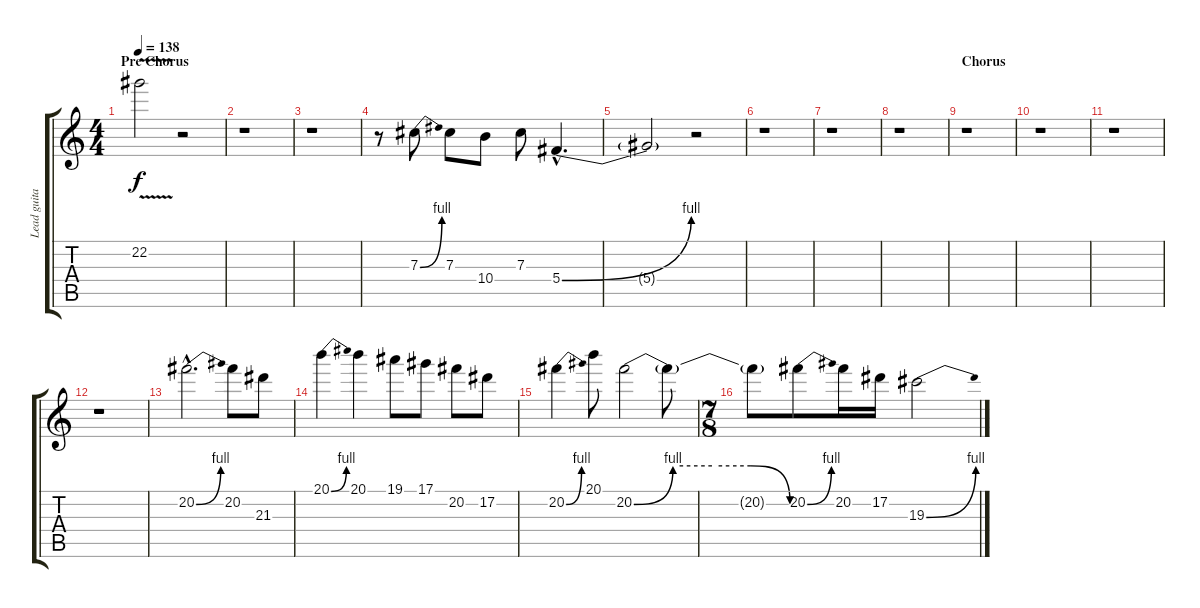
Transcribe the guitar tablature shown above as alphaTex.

\track ("Lead guitar" "Lead guita") {instrument distortionguitar}
\staff {score tabs}
\tuning (Eb4 Bb3 Gb3 Db3 Ab2 Eb2) {hide}
\ts (4 4)
\section ("" "Pre Chorus")
\tempo 138
\clef g2
\ks c
22.2{v}.2{dy f} r.2 |
r.1 |
r.1 |
r.8 7.3{be (bend 0 0 60 4)}.8 7.3.8 10.4.8 7.3.8 5.4{be (bend 0 0 60 4) hac}.4{d} |
5.4{t}.2 r.2 |
r.1 |
r.1 |
r.1 |
\section ("" "Chorus")
r.1 |
r.1 |
r.1 |
r.1 |
20.2{be (bend 0 0 60 4) hac}.2{d} 20.2.8 21.3.8 |
20.1{be (bend 0 0 60 4)}.4 20.1.4 19.1.8 17.1.8 20.2.8 17.2.8 |
20.2{be (bend 0 0 60 4)}.4 20.1.8 20.2{be (custom 0 0 15 4 30 4 45 4 60 0)}.2 20.2{t}.8 |
\ts (7 8)
20.2{t}.8 20.2{be (bend 0 0 60 4)}.8 20.2.16 17.2.16 19.3{be (bend 0 0 60 4)}.2
